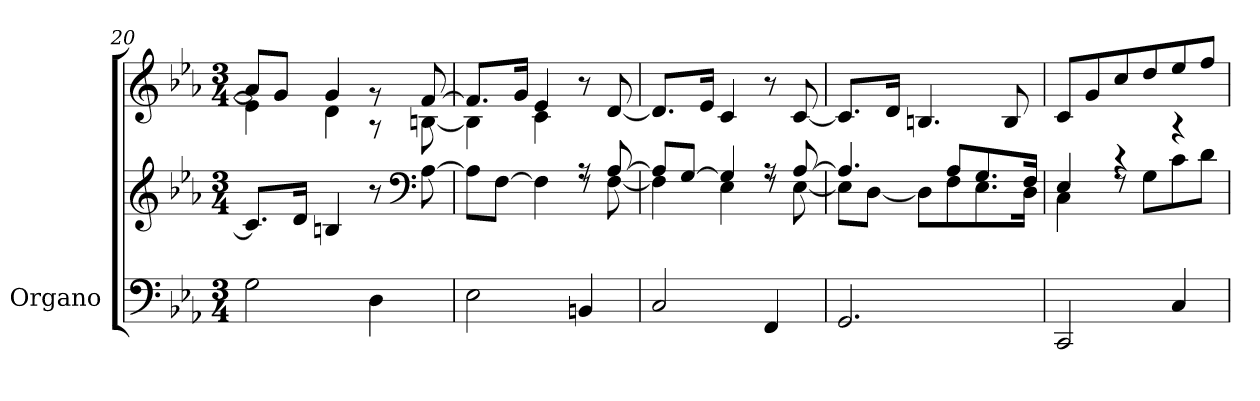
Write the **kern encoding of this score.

**kern	**kern	**kern
*part1	*part1	*part1
*staff3	*staff2	*staff1
*I"Organo	*	*
*clefF4	*clefG2	*clefG2
*k[b-e-a-]	*k[b-e-a-]	*k[b-e-a-]
*M3/4	*M3/4	*M3/4
=20	=20	=20
*^	*	*^
2G\	2.ryy	8.c/L]	8a-/L]	4e-\]
.	.	.	8g/J	.
.	.	16d/Jk	.	.
.	.	4Bn/	4g/	4d\
4D\	.	8r	8rg	8r
*	*	*clefF4	*	*
.	.	[8A-\	[8f/	[8Bn\
=21	=21	=21	=21	=21
*	*	*^	*	*
2E-\	2.ryy	8A-\L]	2ryy	8.f/L]	4B\]
.	.	[8F\J	.	.	.
.	.	.	.	16g/Jk	.
.	.	4F\]	.	4e-/	4c\
4BBn/	.	8r	8rF	8r	4ryy
.	.	[8A-/	[8F\	[8d/	.
*	*	*	*	*v	*v
=22	=22	=22	=22	=22
2C/	2.ryy	8A-/L]	4F\]	8.d/L]
.	.	[8G/J	.	.
.	.	.	.	16e-/Jk
.	.	4G/]	4E-\	4c/
4FF/	.	8r	8rF	8r
.	.	[8A-/	[8E-\	[8c/
=23	=23	=23	=23	=23
2.GG/	2.ryy	4.A-/]	8E-\L]	8.c/L]
.	.	.	[8D\J	.
.	.	.	.	16d/Jk
.	.	.	8D\L]	4.Bn/
.	.	8A-/L	8F\	.
.	.	8.G/	8.E-\	.
.	.	.	.	8B/
.	.	16F/Jk	16D\Jk	.
=24	=24	=24	=24	=24
2CC/	2.ryy	4E-/	4C\	8c/L
.	.	.	.	8g/
.	.	4rc	8rF	8cc/
.	.	.	8G\L	8dd/
4C/	.	4r	8c\	8ee-/
.	.	.	8d\J	8ff/J
*v	*v	*	*	*
*	*v	*v	*
=	=	=
*-	*-	*-
